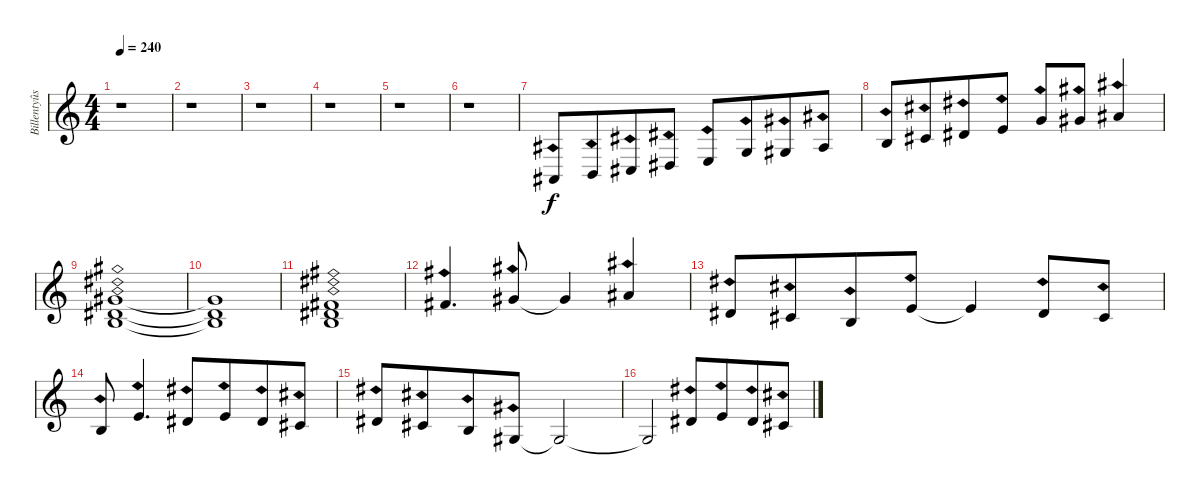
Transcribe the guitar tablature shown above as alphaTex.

\track ("Billentyûs 1 (Mats Olausson)" "Billentyûs") {instrument drawbarorgan}
\staff {score}
\tuning (E4 B3 G3 D3 A2 E2) {hide}
\ts (4 4)
\tempo 240
\clef g2
\ks c
r.1{dy f} |
r.1 |
r.1 |
r.1 |
r.1 |
r.1 |
1.5{ph 12}.8 2.5{ph 12}.8{beam merge} 4.5{ph 12}.8 1.4{ph 12}.8 2.4{ph 12}.8 0.3{ph 12}.8{beam merge} 1.3{ph 12}.8 3.3{ph 12}.8 |
0.2{ph 12}.8 2.2{ph 12}.8{beam merge} 4.2{ph 12}.8 0.1{ph 12}.8 3.1{ph 12}.8 4.1{ph 12}.8 6.1{ph 12}.4 |
(4.1{ph 12} 4.2{ph 12} 4.3{ph 12}).1 |
(4.1{t} 4.2{t} 4.3{t}).1 |
(2.1{ph 12} 4.2{ph 12} 4.3{ph 12}).1 |
2.1{ph 12}.4{d} 4.1{ph 12}.8 4.1{t}.4 6.1{ph 12}.4 |
4.2{ph 12}.8 2.2{ph 12}.8{beam merge} 0.2{ph 12}.8 0.1{ph 12}.8 0.1{t}.4 4.2{ph 12}.8 2.2{ph 12}.8 |
0.2{ph 12}.8 0.1{ph 12}.4{d} 4.2{ph 12}.8 0.1{ph 12}.8{beam merge} 4.2{ph 12}.8 2.2{ph 12}.8 |
4.2{ph 12}.8 2.2{ph 12}.8{beam merge} 0.2{ph 12}.8 1.3{ph 12}.8 1.3{t}.2 |
1.3{t}.2 4.2{ph 12}.8 0.1{ph 12}.8{beam merge} 4.2{ph 12}.8 2.2{ph 12}.8
